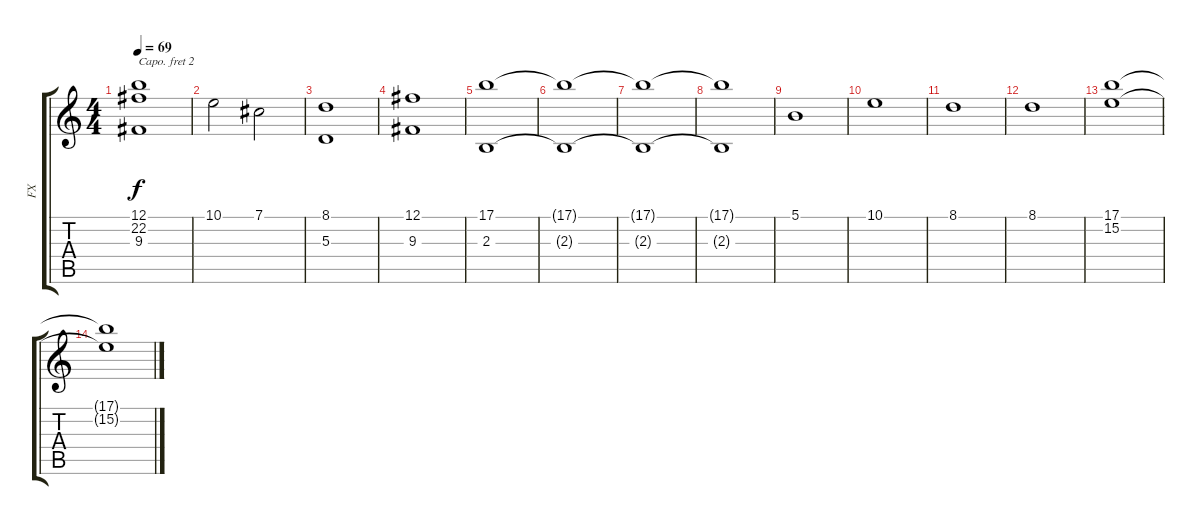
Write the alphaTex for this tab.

\track ("FX" "FX") {instrument vibraphone}
\staff {score tabs}
\capo 2
\tuning (E4 B3 G3 D3 A2 E2) {hide}
\ts (4 4)
\tempo 69
\clef g2
\ks c
(12.1{t} 22.2{t} 9.3{t}).1{dy f} |
10.1.2 7.1.2 |
(8.1 5.3).1 |
(12.1 9.3).1 |
(17.1 2.3).1 |
(17.1{t} 2.3{t}).1 |
(17.1{t} 2.3{t}).1 |
(17.1{t} 2.3{t}).1 |
5.1.1 |
10.1.1 |
8.1.1 |
8.1.1 |
(17.1 15.2).1 |
(17.1{t} 15.2{t}).1
